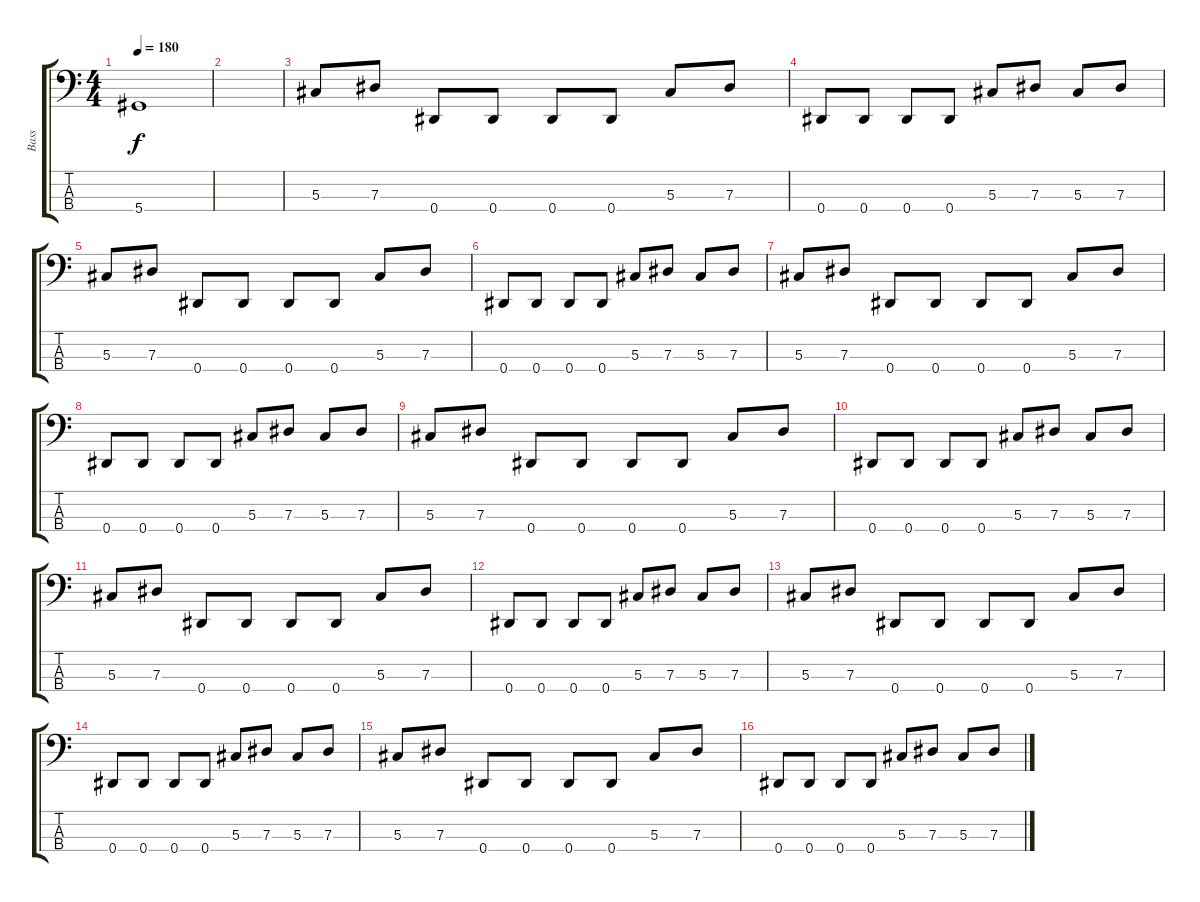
\track ("Bass" "Bass") {instrument distortionguitar}
\staff {score tabs}
\tuning (Gb2 Db2 Ab1 Eb1) {hide}
\ts (4 4)
\tempo 180
\clef f4
\ks c
5.4{t}.1{dy f} |
|
5.3.8 7.3.8 0.4.8 0.4.8 0.4.8 0.4.8 5.3.8 7.3.8 |
0.4.8 0.4.8 0.4.8 0.4.8 5.3.8 7.3.8 5.3.8 7.3.8 |
5.3.8 7.3.8 0.4.8 0.4.8 0.4.8 0.4.8 5.3.8 7.3.8 |
0.4.8 0.4.8 0.4.8 0.4.8 5.3.8 7.3.8 5.3.8 7.3.8 |
5.3.8 7.3.8 0.4.8 0.4.8 0.4.8 0.4.8 5.3.8 7.3.8 |
0.4.8 0.4.8 0.4.8 0.4.8 5.3.8 7.3.8 5.3.8 7.3.8 |
5.3.8 7.3.8 0.4.8 0.4.8 0.4.8 0.4.8 5.3.8 7.3.8 |
0.4.8 0.4.8 0.4.8 0.4.8 5.3.8 7.3.8 5.3.8 7.3.8 |
5.3.8 7.3.8 0.4.8 0.4.8 0.4.8 0.4.8 5.3.8 7.3.8 |
0.4.8 0.4.8 0.4.8 0.4.8 5.3.8 7.3.8 5.3.8 7.3.8 |
5.3.8 7.3.8 0.4.8 0.4.8 0.4.8 0.4.8 5.3.8 7.3.8 |
0.4.8 0.4.8 0.4.8 0.4.8 5.3.8 7.3.8 5.3.8 7.3.8 |
5.3.8 7.3.8 0.4.8 0.4.8 0.4.8 0.4.8 5.3.8 7.3.8 |
0.4.8 0.4.8 0.4.8 0.4.8 5.3.8 7.3.8 5.3.8 7.3.8
